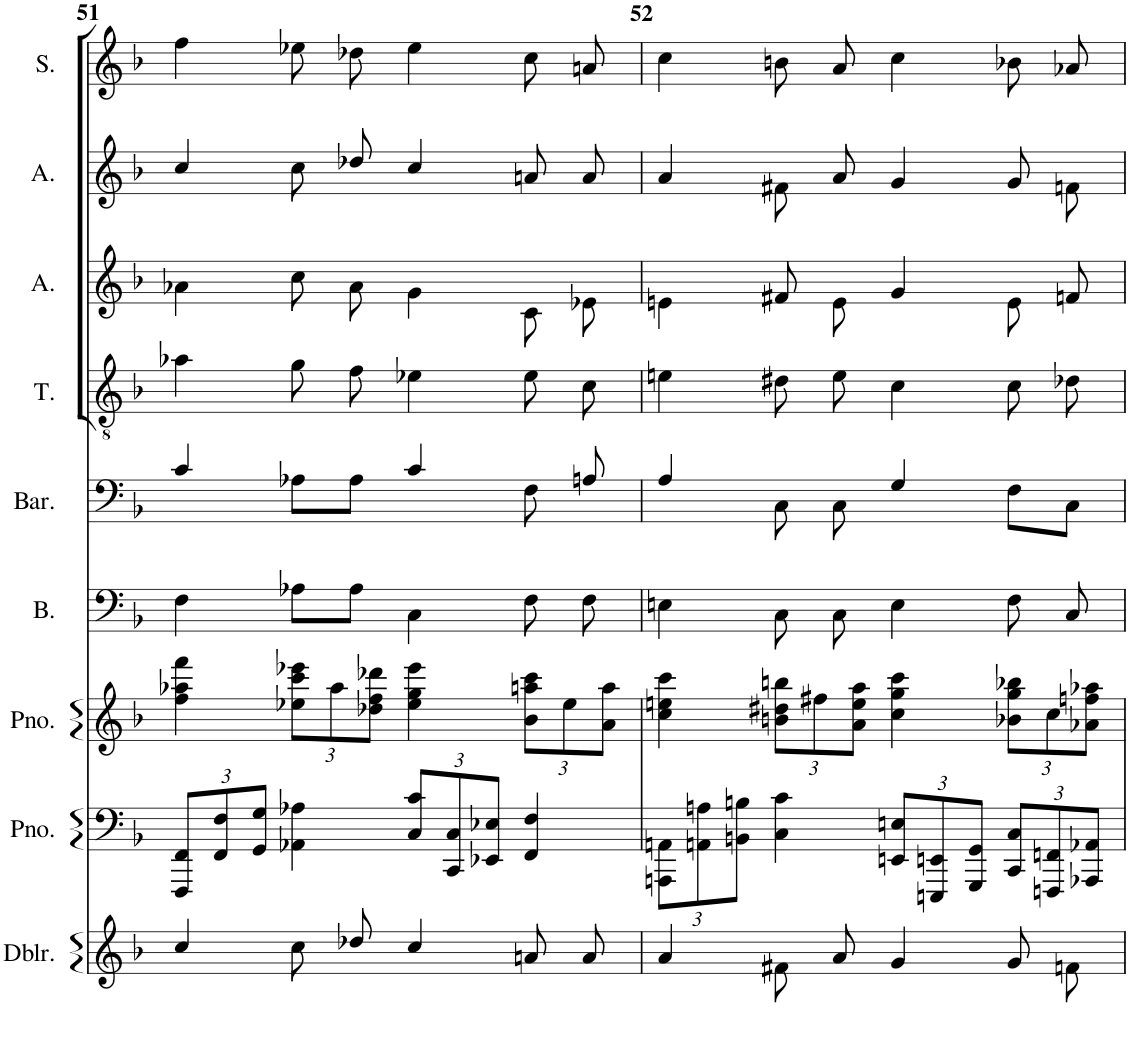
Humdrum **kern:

**kern	**kern	**kern	**kern	**kern	**kern	**kern	**kern	**kern
*part9	*part8	*part7	*part6	*part5	*part4	*part3	*part2	*part1
*staff9	*staff8	*staff7	*staff6	*staff5	*staff4	*staff3	*staff2	*staff1
*I"Doubler	*I"Piano	*I"Piano	*I"Bass	*I"Baritone	*I"Tenor	*I"Alto	*I"Alto	*I"Soprano
*I'Dblr.	*I'Pno.	*I'Pno.	*I'B.	*I'Bar.	*I'T.	*I'A.	*I'A.	*I'S.
!!LO:PB:g=z
*clefG2	*clefF4	*clefG2	*clefF4	*clefF4	*clefGv2	*clefG2	*clefG2	*clefG2
*k[b-]	*k[b-]	*k[b-]	*k[b-]	*k[b-]	*k[b-]	*k[b-]	*k[b-]	*k[b-]
*M4/4	*M4/4	*M4/4	*M4/4	*M4/4	*M4/4	*M4/4	*M4/4	*M4/4
*met(c)	*met(c)	*met(c)	*met(c)	*met(c)	*met(c)	*met(c)	*met(c)	*met(c)
*	*Xbrackettup	*	*	*	*	*	*	*
=51	=51	=51	=51	=51	=51	=51	=51	=51
4cc/	12FFF/ 12FF/L	4ff\ 4aa-X\ 4fff\	4F\	4c/	4a-X\	4a-X\	4cc/	4ff\
.	12FF/ 12F/	.	.	.	.	.	.	.
.	12GG/ 12G/J	.	.	.	.	.	.	.
*	*	*Xbrackettup	*	*	*	*	*	*
8cc\L	4AA-X\ 4A-X\	12ee-X\ 12ccc\ 12eee-X\L	8A-X\L	8A-X\L	8g\L	8cc\L	8cc\L	8ee-X\L
.	.	12aa-\	.	.	.	.	.	.
8dd-X\J	.	.	8A-\J	8A-\J	8f\J	8a-\J	8dd-X\J	8dd-X\J
.	.	12dd-X\ 12ff\ 12ddd-X\J	.	.	.	.	.	.
4cc/	12C/ 12c/L	4ee-\ 4gg\ 4eee-\	4C\	4c/	4e-X\	4g\	4cc/	4ee-\
.	12CC/ 12C/	.	.	.	.	.	.	.
.	12EE-X/ 12E-X/J	.	.	.	.	.	.	.
8an/L	4FF/ 4F/	12b-\ 12aan\ 12ccc\L	8F\	8F\	8e-\L	8c\L	8an/L	8cc\L
.	.	12ee-\	.	.	.	.	.	.
8a/J	.	.	8F\	8An/	8c\J	8e-X\J	8a/J	8an\J
.	.	12a\ 12aa\J	.	.	.	.	.	.
=52	=52	=52	=52	=52	=52	=52	=52	=52
4a/	12AAAn\ 12AAn\L	4cc\ 4een\ 4ccc\	4En\	4A/	4en\	4en\	4a/	4cc\
.	12AAn\ 12An\	.	.	.	.	.	.	.
.	12BBn\ 12Bn\J	.	.	.	.	.	.	.
8f#X/L	4C\ 4c\	12bn\ 12dd#X\ 12bbn\L	8C\	8C\	8d#X\L	8f#X/L	8f#X/L	8bn/L
.	.	12ff#X\	.	.	.	.	.	.
8a/J	.	.	8C\	8C\	8e\J	8e/J	8a/J	8a/J
.	.	12a\ 12ee\ 12aa\J	.	.	.	.	.	.
4g/	12EEn/ 12En/L	4cc\ 4gg\ 4ccc\	4E\	4G/	4c\	4g/	4g/	4cc\
.	12EEEn/ 12EEn/	.	.	.	.	.	.	.
.	12GGG/ 12GG/J	.	.	.	.	.	.	.
8g/L	12CC/ 12C/L	12b-X\ 12gg\ 12bb-X\L	8F\	8F\L	8c\L	8e/L	8g/L	8b-X/L
.	12FFFn/ 12FFn/	12cc\	.	.	.	.	.	.
8fn/J	.	.	8C/	8C\J	8d-X\J	8fn/J	8fn/J	8a-X/J
.	12AAA-X/ 12AA-X/J	12a-X\ 12ffn\ 12aa-X\J	.	.	.	.	.	.
=	=	=	=	=	=	=	=	=
*-	*-	*-	*-	*-	*-	*-	*-	*-
